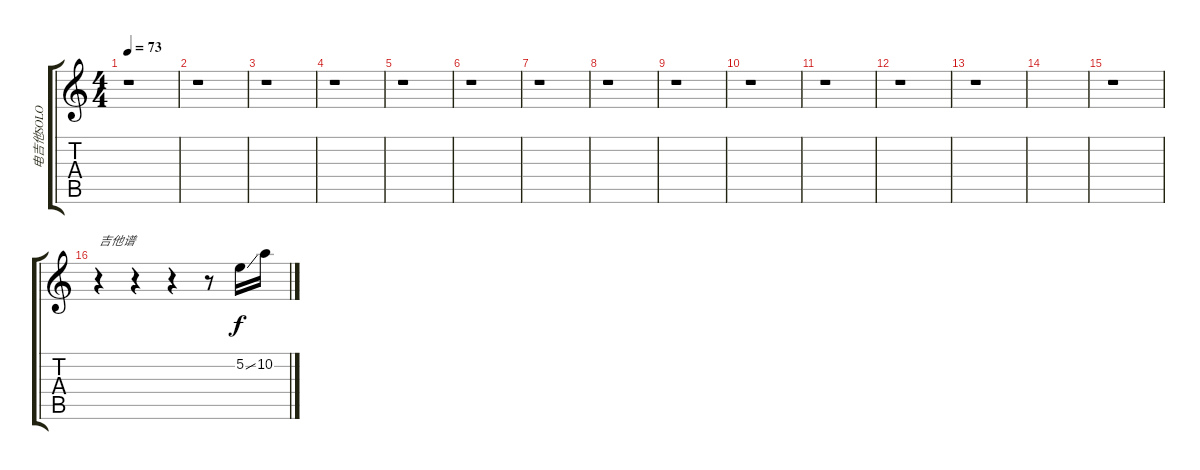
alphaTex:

\track ("电吉他SOLO" "电吉他SOLO") {instrument distortionguitar}
\staff {score tabs}
\tuning (E4 B3 G3 D3 A2 E2) {hide}
\ts (4 4)
\tempo 73
\clef g2
\ks c
r.1{dy f} |
r.1 |
r.1 |
r.1 |
r.1 |
r.1 |
r.1 |
r.1 |
r.1 |
r.1 |
r.1 |
r.1 |
r.1 |
|
r.1 |
r.4{txt "吉他谱"} r.4 r.4 r.8 5.2{ss}.16 10.2.16
